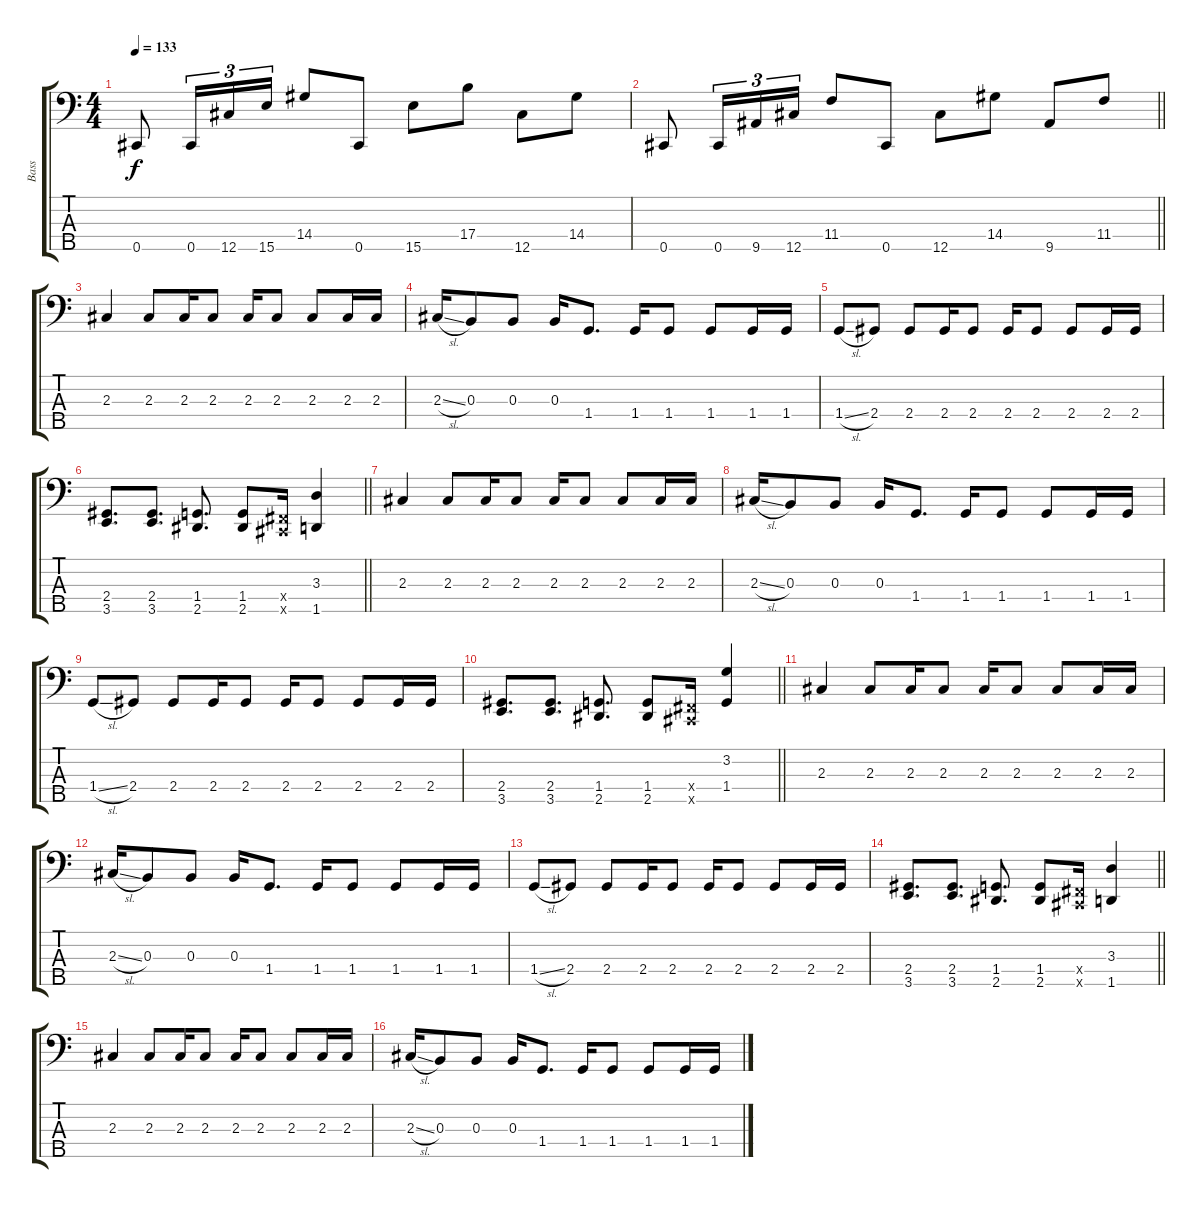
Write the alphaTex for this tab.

\track ("Bass" "Bass") {instrument electricbassfinger}
\staff {score tabs}
\tuning (A2 E2 B1 Gb1 Db1) {hide}
\ts (4 4)
\tempo 133
\clef f4
\ks c
0.5.8{dy f} 0.5.16{tu (3 2)} 12.5.16{tu (3 2)} 15.5.16{tu (3 2)} 14.4.8 0.5.8 15.5.8 17.4.8 12.5.8 14.4.8 |
\barLineRight lightlight
0.5.8 0.5.16{tu (3 2)} 9.5.16{tu (3 2)} 12.5.16{tu (3 2)} 11.4.8 0.5.8 12.5.8 14.4.8 9.5.8 11.4.8 |
\section ("" "")
2.3.4 2.3.8 2.3.16 2.3.8 2.3.16 2.3.8 2.3.8 2.3.16 2.3.16 |
2.3{sl}.16 0.3.8 0.3.8 0.3.16 1.4.8{d} 1.4.16 1.4.8 1.4.8 1.4.16 1.4.16 |
1.4{sl}.8 2.4.8 2.4.8 2.4.16 2.4.8 2.4.16 2.4.8 2.4.8 2.4.16 2.4.16 |
\barLineRight lightlight
(2.4 3.5).8{d} (2.4 3.5).8{d} (1.4 2.5).8{d} (1.4 2.5).8 (0.4{x} 0.5{x}).16 (3.3 1.5).4 |
2.3.4 2.3.8 2.3.16 2.3.8 2.3.16 2.3.8 2.3.8 2.3.16 2.3.16 |
2.3{sl}.16 0.3.8 0.3.8 0.3.16 1.4.8{d} 1.4.16 1.4.8 1.4.8 1.4.16 1.4.16 |
1.4{sl}.8 2.4.8 2.4.8 2.4.16 2.4.8 2.4.16 2.4.8 2.4.8 2.4.16 2.4.16 |
\barLineRight lightlight
(2.4 3.5).8{d} (2.4 3.5).8{d} (1.4 2.5).8{d} (1.4 2.5).8 (0.4{x} 0.5{x}).16 (3.2 1.4).4 |
2.3.4 2.3.8 2.3.16 2.3.8 2.3.16 2.3.8 2.3.8 2.3.16 2.3.16 |
2.3{sl}.16 0.3.8 0.3.8 0.3.16 1.4.8{d} 1.4.16 1.4.8 1.4.8 1.4.16 1.4.16 |
1.4{sl}.8 2.4.8 2.4.8 2.4.16 2.4.8 2.4.16 2.4.8 2.4.8 2.4.16 2.4.16 |
\barLineRight lightlight
(2.4 3.5).8{d} (2.4 3.5).8{d} (1.4 2.5).8{d} (1.4 2.5).8 (0.4{x} 0.5{x}).16 (3.3 1.5).4 |
2.3.4 2.3.8 2.3.16 2.3.8 2.3.16 2.3.8 2.3.8 2.3.16 2.3.16 |
2.3{sl}.16 0.3.8 0.3.8 0.3.16 1.4.8{d} 1.4.16 1.4.8 1.4.8 1.4.16 1.4.16
